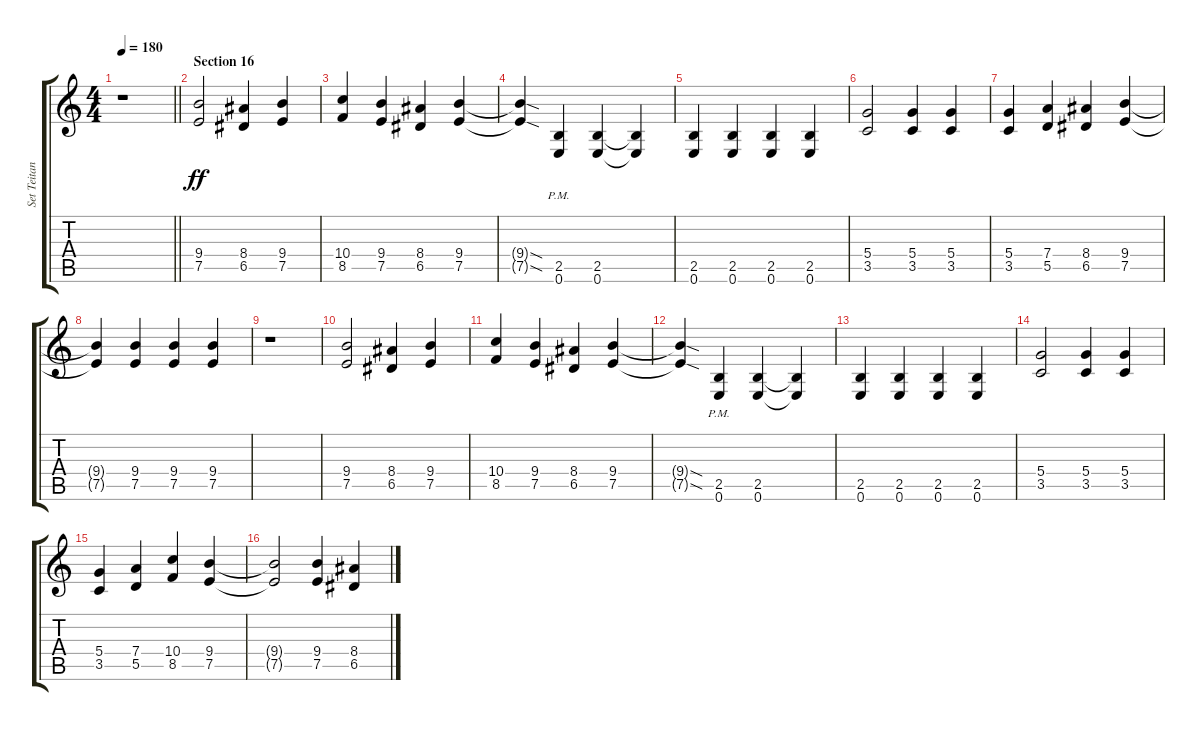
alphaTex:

\track ("Set Teitan" "Set Teitan") {instrument distortionguitar}
\staff {score tabs}
\tuning (E4 B3 G3 D3 A2 E2) {hide}
\ts (4 4)
\tempo 180
\clef g2
\barLineRight lightlight
\ks c
r.1{dy ff} |
\section ("" "Section 16")
(9.4 7.5).2 (8.4 6.5).4 (9.4 7.5).4 |
(10.4 8.5).4 (9.4 7.5).4 (8.4 6.5).4 (9.4 7.5).4 |
(9.4{sod t} 7.5{sod t}).4 (2.5{pm} 0.6{pm}).4 (2.5 0.6).4 (2.5{t} 0.6{t}).4 |
(2.5 0.6).4 (2.5 0.6).4 (2.5 0.6).4 (2.5 0.6).4 |
(5.4 3.5).2 (5.4 3.5).4 (5.4 3.5).4 |
(5.4 3.5).4 (7.4 5.5).4 (8.4 6.5).4 (9.4 7.5).4 |
(9.4{t} 7.5{t}).4 (9.4 7.5).4 (9.4 7.5).4 (9.4 7.5).4 |
r.1 |
(9.4 7.5).2 (8.4 6.5).4 (9.4 7.5).4 |
(10.4 8.5).4 (9.4 7.5).4 (8.4 6.5).4 (9.4 7.5).4 |
(9.4{sod t} 7.5{sod t}).4 (2.5{pm} 0.6{pm}).4 (2.5 0.6).4 (2.5{t} 0.6{t}).4 |
(2.5 0.6).4 (2.5 0.6).4 (2.5 0.6).4 (2.5 0.6).4 |
(5.4 3.5).2 (5.4 3.5).4 (5.4 3.5).4 |
(5.4 3.5).4 (7.4 5.5).4 (10.4 8.5).4 (9.4 7.5).4 |
(9.4{t} 7.5{t}).2 (9.4 7.5).4 (8.4 6.5).4
